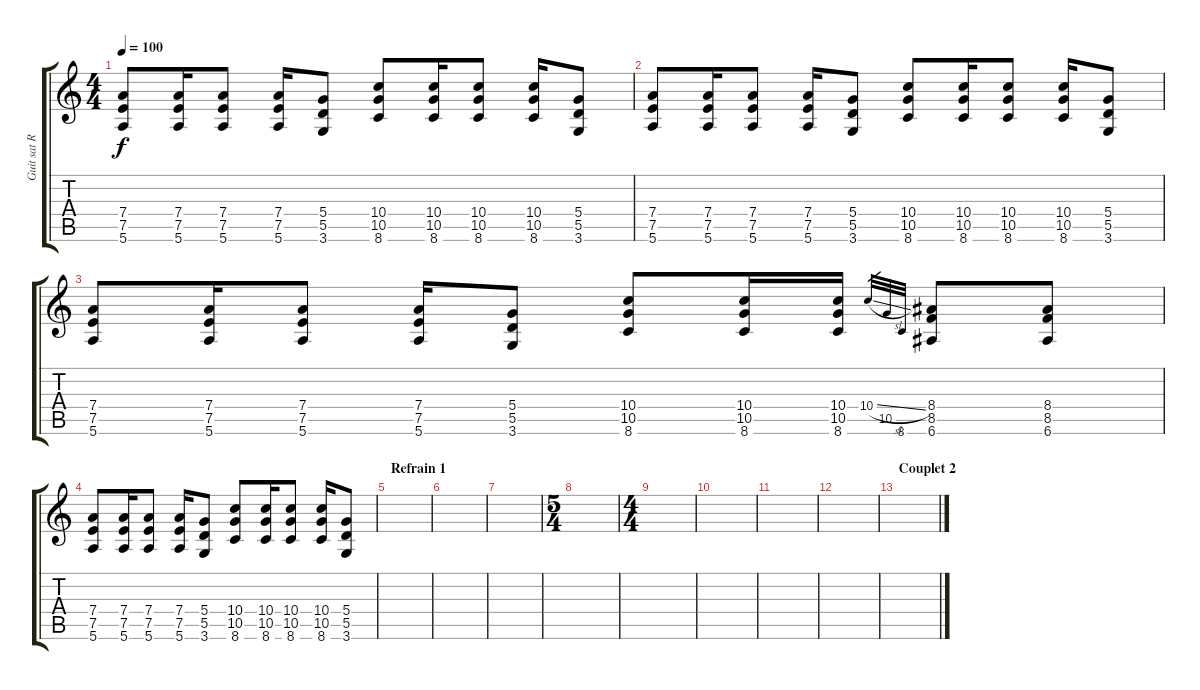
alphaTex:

\track ("Guit sat R" "Guit sat R") {instrument overdrivenguitar}
\staff {score tabs}
\tuning (E4 B3 G3 D3 A2 E2) {hide}
\ts (4 4)
\tempo 100
\clef g2
\ks c
(7.4 7.5 5.6).8{dy f} (7.4 7.5 5.6).16 (7.4 7.5 5.6).8 (7.4 7.5 5.6).16 (5.4 5.5 3.6).8 (10.4 10.5 8.6).8 (10.4 10.5 8.6).16 (10.4 10.5 8.6).8 (10.4 10.5 8.6).16 (5.4 5.5 3.6).8 |
(7.4 7.5 5.6).8 (7.4 7.5 5.6).16 (7.4 7.5 5.6).8 (7.4 7.5 5.6).16 (5.4 5.5 3.6).8 (10.4 10.5 8.6).8 (10.4 10.5 8.6).16 (10.4 10.5 8.6).8 (10.4 10.5 8.6).16 (5.4 5.5 3.6).8 |
(7.4 7.5 5.6).8 (7.4 7.5 5.6).16 (7.4 7.5 5.6).8 (7.4 7.5 5.6).16 (5.4 5.5 3.6).8 (10.4 10.5 8.6).8 (10.4 10.5 8.6).16 (10.4 10.5 8.6).16 10.4{sl}.32{gr} 10.5.32{gr} 8.6.32{gr} (8.4 8.5 6.6).8 (8.4 8.5 6.6).8 |
(7.4 7.5 5.6).8 (7.4 7.5 5.6).16 (7.4 7.5 5.6).8 (7.4 7.5 5.6).16 (5.4 5.5 3.6).8 (10.4 10.5 8.6).8 (10.4 10.5 8.6).16 (10.4 10.5 8.6).8 (10.4 10.5 8.6).16 (5.4 5.5 3.6).8 |
\section ("" "Refrain 1")
|
|
|
\ts (5 4)
|
\ts (4 4)
|
|
|
|
\section ("" "Couplet 2")
